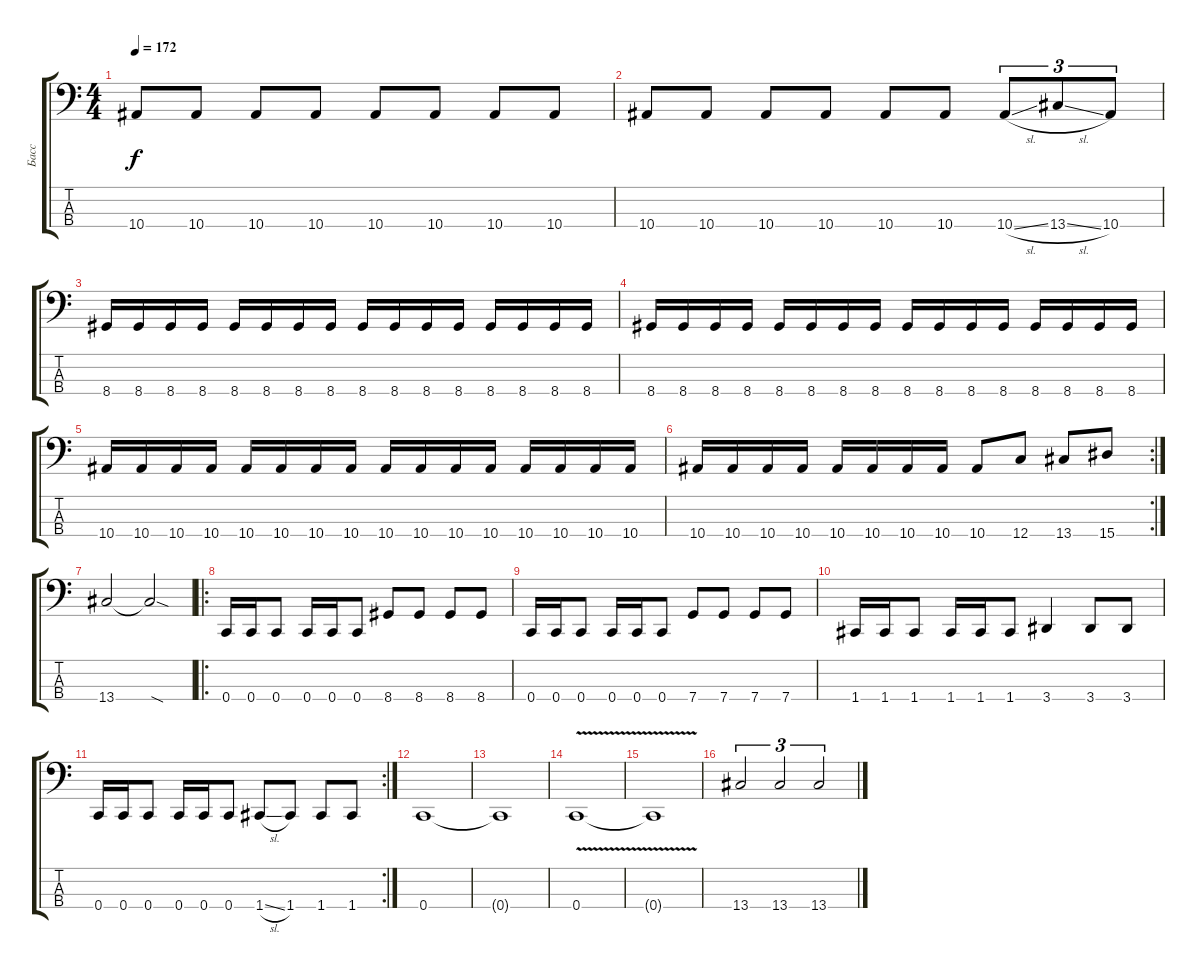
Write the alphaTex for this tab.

\track ("Басс" "Басс") {instrument electricbassfinger}
\staff {score tabs}
\tuning (F2 C2 G1 C1) {hide}
\ts (4 4)
\tempo 172
\clef f4
\ks c
10.4.8{dy f} 10.4.8 10.4.8 10.4.8 10.4.8 10.4.8 10.4.8 10.4.8 |
10.4.8 10.4.8 10.4.8 10.4.8 10.4.8 10.4.8 10.4{sl}.8{tu (3 2)} 13.4{sl}.8{tu (3 2)} 10.4.8{tu (3 2)} |
8.4.16 8.4.16 8.4.16 8.4.16 8.4.16 8.4.16 8.4.16 8.4.16 8.4.16 8.4.16 8.4.16 8.4.16 8.4.16 8.4.16 8.4.16 8.4.16 |
8.4.16 8.4.16 8.4.16 8.4.16 8.4.16 8.4.16 8.4.16 8.4.16 8.4.16 8.4.16 8.4.16 8.4.16 8.4.16 8.4.16 8.4.16 8.4.16 |
10.4.16 10.4.16 10.4.16 10.4.16 10.4.16 10.4.16 10.4.16 10.4.16 10.4.16 10.4.16 10.4.16 10.4.16 10.4.16 10.4.16 10.4.16 10.4.16 |
\rc 2
10.4.16 10.4.16 10.4.16 10.4.16 10.4.16 10.4.16 10.4.16 10.4.16 10.4.8 12.4.8 13.4.8 15.4.8 |
13.4.2 13.4{sod t}.2 |
\ro
0.4.16 0.4.16 0.4.8 0.4.16 0.4.16 0.4.8 8.4.8 8.4.8 8.4.8 8.4.8 |
0.4.16 0.4.16 0.4.8 0.4.16 0.4.16 0.4.8 7.4.8 7.4.8 7.4.8 7.4.8 |
1.4.16 1.4.16 1.4.8 1.4.16 1.4.16 1.4.8 3.4.4 3.4.8 3.4.8 |
\rc 2
0.4.16 0.4.16 0.4.8 0.4.16 0.4.16 0.4.8 1.4{sl}.8 1.4.8 1.4.8 1.4.8 |
0.4.1 |
0.4{t}.1 |
0.4{v}.1 |
0.4{t}.1 |
13.4.2{tu (3 2)} 13.4.2{tu (3 2)} 13.4.2{tu (3 2)}
